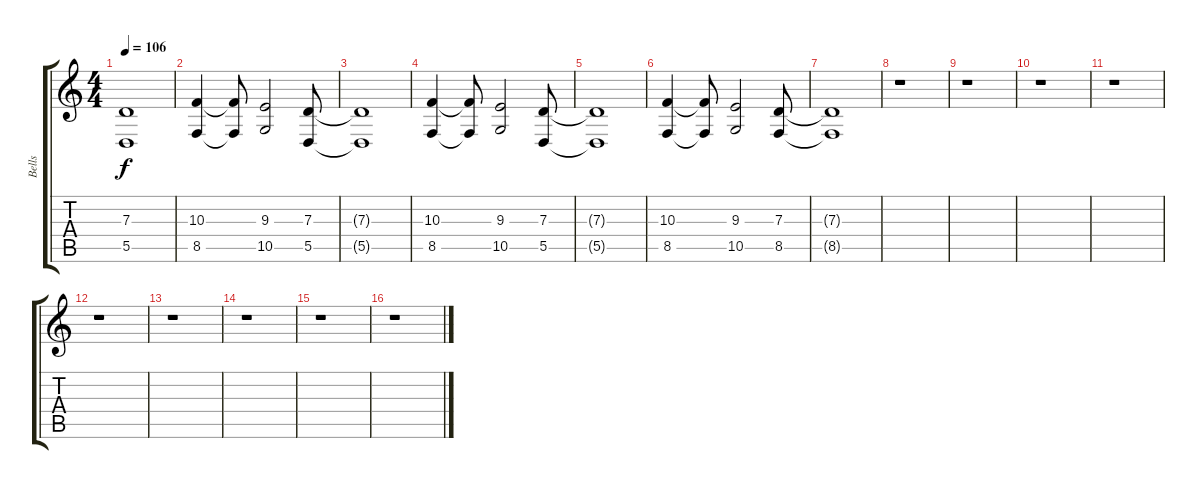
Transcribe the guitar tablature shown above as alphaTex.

\track ("Bells" "Bells") {instrument recorder}
\staff {score tabs}
\tuning (E4 B3 G3 D3 A2 E2) {hide}
\ts (4 4)
\tempo 106
\clef g2
\ks c
(7.3{t} 5.5{t}).1{dy f} |
(10.3 8.5).4 (10.3{t} 8.5{t}).8 (9.3 10.5).2 (7.3 5.5).8 |
(7.3{t} 5.5{t}).1 |
(10.3 8.5).4 (10.3{t} 8.5{t}).8 (9.3 10.5).2 (7.3 5.5).8 |
(7.3{t} 5.5{t}).1 |
(10.3 8.5).4 (10.3{t} 8.5{t}).8 (9.3 10.5).2 (7.3 8.5).8 |
(7.3{t} 8.5{t}).1 |
r.1 |
r.1 |
r.1 |
r.1 |
r.1 |
r.1 |
r.1 |
r.1 |
r.1
